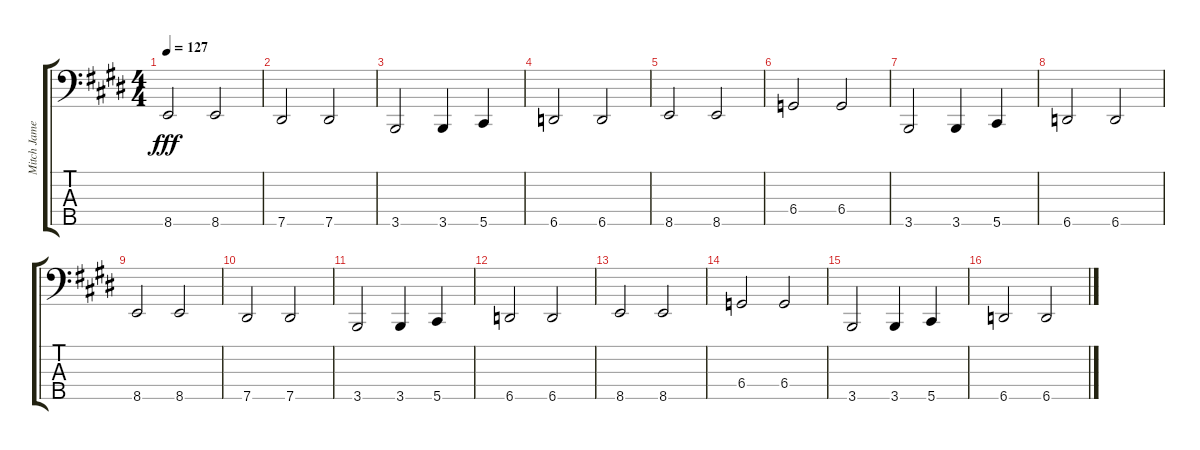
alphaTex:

\track ("Mitch James" "Mitch Jame") {instrument electricbassfinger}
\staff {score tabs}
\tuning (Gb2 Db2 Ab1 Db1 Ab0) {hide}
\ts (4 4)
\tempo 127
\clef f4
\ks c#minor
8.5.2{dy fff} 8.5.2 |
7.5.2 7.5.2 |
3.5.2 3.5.4 5.5.4 |
6.5.2 6.5.2 |
8.5.2 8.5.2 |
6.4.2 6.4.2 |
3.5.2 3.5.4 5.5.4 |
6.5.2 6.5.2 |
8.5.2 8.5.2 |
7.5.2 7.5.2 |
3.5.2 3.5.4 5.5.4 |
6.5.2 6.5.2 |
8.5.2 8.5.2 |
6.4.2 6.4.2 |
3.5.2 3.5.4 5.5.4 |
6.5.2 6.5.2
